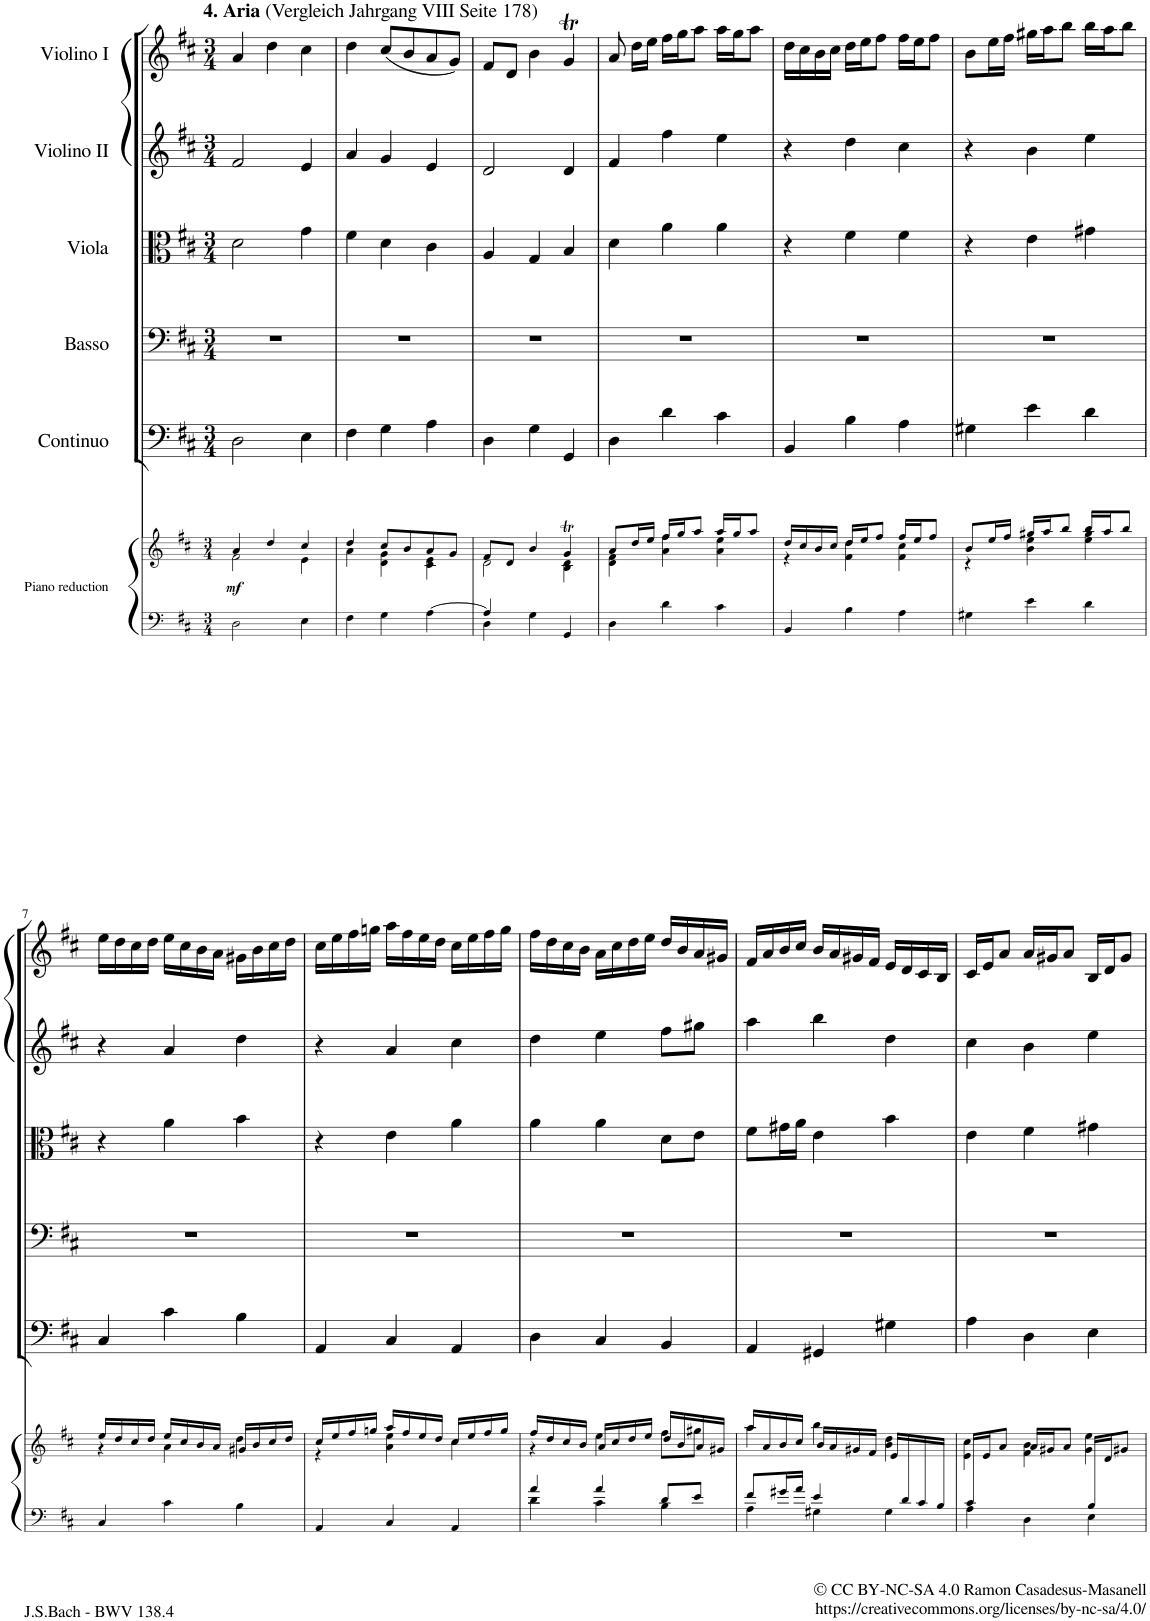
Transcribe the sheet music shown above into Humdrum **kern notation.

**kern	**kern	**dynam	**kern	**kern	**kern	**kern	**kern
*part6	*part6	*part6	*part5	*part4	*part3	*part2	*part1
*staff7	*staff6	*staff6/7	*staff5	*staff4	*staff3	*staff2	*staff1
*I"Piano reduction	*	*	*I"Continuo	*I"Basso	*I"Viola	*I"Violino II	*I"Violino I
*I'Pno	*	*	*	*	*I'Vla	*I'Vln	*I'Vln
*stria5	*stria5	*	*	*	*	*	*
*clefF4	*clefG2	*	*clefF4	*clefF4	*clefC3	*clefG2	*clefG2
*k[f#c#]	*k[f#c#]	*	*k[f#c#]	*k[f#c#]	*k[f#c#]	*k[f#c#]	*k[f#c#]
*M3/4	*M3/4	*	*M3/4	*M3/4	*M3/4	*M3/4	*M3/4
=1	=1	=1	=1	=1	=1	=1	=1
*	*^	*	*	*	*	*	*
!	!	!	!	!	!	!	!	!LO:TX:a:B:t=4. Aria
!	!	!	!	!	!	!	!	!LO:TX:a:t=(Vergleich Jahrgang VIII Seite 178)
!	!	!	!LO:DY:b	!	!	!	!	!
2D\	4a/	2f#\	mf	2D\	2.r	2d\	2f#/	4a/
.	4dd/	.	.	.	.	.	.	4dd\
4E\	4cc#/	4e\	.	4E\	.	4g\	4e/	4cc#\
=2	=2	=2	=2	=2	=2	=2	=2	=2
4F#\	4dd/	4a\	.	4F#\	2.r	4f#\	4a/	4dd\
4G\	8cc#/L	4d\ 4g\	.	4G\	.	4d\	4g/	(8cc#/L
.	8b/	.	.	.	.	.	.	8b/
[>4A\	8a/	4c#\ 4e\	.	4A\	.	4c#\	4e/	8a/
.	8g/J	.	.	.	.	.	.	8g/J)
=3	=3	=3	=3	=3	=3	=3	=3	=3
*^	*	*	*	*	*	*	*	*
4A/]	4D\	8f#/L	2d\	.	4D\	2.r	4A/	2d/	8f#/L
.	.	8d/J	.	.	.	.	.	.	8d/J
4G\	2ryy	4b/	.	.	4G\	.	4G/	.	4b\
4GG/	.	4gT/	4B\ 4d\	.	4GG/	.	4B/	4d/	4gT/
*v	*v	*	*	*	*	*	*	*	*
=4	=4	=4	=4	=4	=4	=4	=4	=4
4D\	8a/L	4d\ 4f#\	.	4D\	2.r	4d\	4f#/	8a/
.	16dd/L	.	.	.	.	.	.	16dd\LL
.	16ee/JJ	.	.	.	.	.	.	16ee\JJ
4d\	16ff#/LL	4a\ 4ff#\	.	4d\	.	4a\	4ff#\	16ff#\LL
.	16gg/J	.	.	.	.	.	.	16gg\J
.	8aa/J	.	.	.	.	.	.	8aa\J
4c#\	16aa/LL	4a\ 4ee\	.	4c#\	.	4a\	4ee\	16aa\LL
.	16gg/J	.	.	.	.	.	.	16gg\J
.	8aa/J	.	.	.	.	.	.	8aa\J
=5	=5	=5	=5	=5	=5	=5	=5	=5
4BB/	16dd/LL	4r	.	4BB/	2.r	4r	4r	16dd\LL
.	16cc#/	.	.	.	.	.	.	16cc#\
.	16b/	.	.	.	.	.	.	16b\
.	16cc#/JJ	.	.	.	.	.	.	16cc#\JJ
4B\	16dd/LL	4f#\ 4dd\	.	4B\	.	4f#\	4dd\	16dd\LL
.	16ee/J	.	.	.	.	.	.	16ee\J
.	8ff#/J	.	.	.	.	.	.	8ff#\J
4A\	16ff#/LL	4f#\ 4cc#\	.	4A\	.	4f#\	4cc#\	16ff#\LL
.	16ee/J	.	.	.	.	.	.	16ee\J
.	8ff#/J	.	.	.	.	.	.	8ff#\J
=6	=6	=6	=6	=6	=6	=6	=6	=6
4G#X\	8b/L	4r	.	4G#X\	2.r	4r	4r	8b\L
.	16ee/L	.	.	.	.	.	.	16ee\L
.	16ff#/JJ	.	.	.	.	.	.	16ff#\JJ
4e\	16gg#X/LL	4b\ 4ee\	.	4e\	.	4e\	4b\	16gg#X\LL
.	16aa/J	.	.	.	.	.	.	16aa\J
.	8bb/J	.	.	.	.	.	.	8bb\J
4d\	16bb/LL	4ee\ 4gg#\	.	4d\	.	4g#X\	4ee\	16bb\LL
.	16aa/J	.	.	.	.	.	.	16aa\J
.	8bb/J	.	.	.	.	.	.	8bb\J
!!LO:LB:g=z
=7	=7	=7	=7	=7	=7	=7	=7	=7
4C#/	16ee/LL	4r	.	4C#/	2.r	4r	4r	16ee\LL
.	16dd/	.	.	.	.	.	.	16dd\
.	16cc#/	.	.	.	.	.	.	16cc#\
.	16dd/JJ	.	.	.	.	.	.	16dd\JJ
4c#\	16ee/LL	4a\	.	4c#\	.	4a\	4a/	16ee\LL
.	16cc#/	.	.	.	.	.	.	16cc#\
.	16b/	.	.	.	.	.	.	16b\
.	16a/JJ	.	.	.	.	.	.	16a\JJ
4B\	16g#X/LL	4dd\	.	4B\	.	4b\	4dd\	16g#X\LL
.	16b/	.	.	.	.	.	.	16b\
.	16cc#/	.	.	.	.	.	.	16cc#\
.	16dd/JJ	.	.	.	.	.	.	16dd\JJ
=8	=8	=8	=8	=8	=8	=8	=8	=8
4AA/	16cc#/LL	4r	.	4AA/	2.r	4r	4r	16cc#\LL
.	16ee/	.	.	.	.	.	.	16ee\
.	16ff#/	.	.	.	.	.	.	16ff#\
.	16ggn/JJ	.	.	.	.	.	.	16ggn\JJ
4C#/	16aa/LL	4a\ 4ee\	.	4C#/	.	4e\	4a/	16aa\LL
.	16ff#/	.	.	.	.	.	.	16ff#\
.	16ee/	.	.	.	.	.	.	16ee\
.	16dd/JJ	.	.	.	.	.	.	16dd\JJ
4AA/	16cc#/LL	4cc#\	.	4AA/	.	4a\	4cc#\	16cc#\LL
.	16ee/	.	.	.	.	.	.	16ee\
.	16ff#/	.	.	.	.	.	.	16ff#\
.	16gg/JJ	.	.	.	.	.	.	16gg\JJ
=9	=9	=9	=9	=9	=9	=9	=9	=9
*^	*	*	*	*	*	*	*	*
4a/	4d\	16ff#/LL	4r	.	4D\	2.r	4a\	4dd\	16ff#\LL
.	.	16dd/	.	.	.	.	.	.	16dd\
.	.	16cc#/	.	.	.	.	.	.	16cc#\
.	.	16b/JJ	.	.	.	.	.	.	16b\JJ
4a/	4c#\	16a/LL	4ee\	.	4C#/	.	4a\	4ee\	16a\LL
.	.	16cc#/	.	.	.	.	.	.	16cc#\
.	.	16dd/	.	.	.	.	.	.	16dd\
.	.	16ee/JJ	.	.	.	.	.	.	16ee\JJ
8d/L	4B\	16dd/LL	8ff#\L	.	4BB/	.	8d\L	8ff#\L	16dd/LL
.	.	16b/	.	.	.	.	.	.	16b/
8e/J	.	16a/	8gg#X\J	.	.	.	8e\J	8gg#X\J	16a/
.	.	16g#X/JJ	.	.	.	.	.	.	16g#X/JJ
=10	=10	=10	=10	=10	=10	=10	=10	=10	=10
*	*	*	*^	*	*	*	*	*	*
8f#/L	4A\	16aa/LL	4aa\	2ryy	.	4AA/	2.r	8f#\L	4aa\	16f#/LL
.	.	16a/	.	.	.	.	.	.	.	16a/
16g#X/L	.	16b/	.	.	.	.	.	16g#X\L	.	16b/
16a/JJ	.	16cc#/JJ	.	.	.	.	.	16a\JJ	.	16cc#/JJ
4e/	4G#X\	16b/LL	4bb\	.	.	4GG#X/	.	4e\	4bb\	16b/LL
.	.	16a/	.	.	.	.	.	.	.	16a/
.	.	16g#X/	.	.	.	.	.	.	.	16g#X/
.	.	16f#/JJ	.	.	.	.	.	.	.	16f#/JJ
16ryy	4G#\	4ryy	4b\ 4dd\	16e/LL	.	4G#X\	.	4b\	4dd\	16e/LL
16d/	.	.	.	8.ryy	.	.	.	.	.	16d/
16c#/	.	.	.	.	.	.	.	.	.	16c#/
16B/JJ	.	.	.	.	.	.	.	.	.	16B/JJ
*	*	*	*v	*v	*	*	*	*	*	*
=11	=11	=11	=11	=11	=11	=11	=11	=11	=11
16c#/LL	4A\	16ryy	4e\ 4cc#\	.	4A\	2.r	4e\	4cc#\	16c#/LL
4..ryy	.	16e/J	.	.	.	.	.	.	16e/J
.	.	8a/J	.	.	.	.	.	.	8a/J
.	4D\	16a/LL	4f#\ 4b\	.	4D\	.	4f#\	4b\	16a/LL
.	.	16g#X/J	.	.	.	.	.	.	16g#X/J
.	.	8a/J	.	.	.	.	.	.	8a/J
16B/LL	4E\	16ryy	4g#\ 4ee\	.	4E\	.	4g#X\	4ee\	16B/LL
8.ryy	.	16d/J	.	.	.	.	.	.	16d/J
.	.	8g#X/J	.	.	.	.	.	.	8g#/J
*v	*v	*	*	*	*	*	*	*	*
*	*v	*v	*	*	*	*	*	*
=	=	=	=	=	=	=	=
*-	*-	*-	*-	*-	*-	*-	*-
